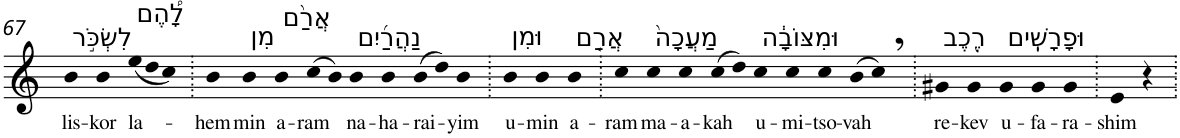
**kern	**text
*part1	*part1
*staff1	*staff1
*I"Piano	*
*I'Pno	*
!!LO:PB:g=z
*clefG2	*
*k[]	*
=67	=67
!LO:TX:a:t=לִשְׂכֹּ֣ר	!
!	!LO:LY:b
4b	lis-
!	!LO:LY:b
4b	-kor
*Xtuplet	*
!LO:TX:a:t=לָ֠הֶם	!
!	!LO:LY:b
(<12ee	la-
12dd	.
12cc)	.
=68.	=68.
!	!LO:LY:b
4b	-hem
!LO:TX:a:t=מִן	!
!	!LO:LY:b
4b	min
!LO:TX:a:t=אֲרַ֨ם	!
!	!LO:LY:b
4b	a-
!	!LO:LY:b
(>8cc	-ram
8b)	.
!LO:TX:a:t=נַהֲרַ֜יִם	!
!	!LO:LY:b
4b	na-
!	!LO:LY:b
4b	-ha-
!	!LO:LY:b
(>8b	-rai-
8dd)	.
!	!LO:LY:b
4b	-yim
=69.	=69.
!LO:TX:a:t=וּמִן	!
!	!LO:LY:b
4b	u-
!	!LO:LY:b
4b	-min
!LO:TX:a:t=אֲרַ֤ם	!
!	!LO:LY:b
4b	a-
=70.	=70.
!	!LO:LY:b
4cc	-ram
!LO:TX:a:t=מַעֲכָה֙	!
!	!LO:LY:b
4cc	ma-
!	!LO:LY:b
4cc	-a-
!	!LO:LY:b
(>8cc	-kah
8dd)	.
!LO:TX:a:t=וּמִצּוֹבָ֔ה	!
!	!LO:LY:b
4cc	u-
!	!LO:LY:b
4cc	-mi-
!	!LO:LY:b
4cc	-tso-
!	!LO:LY:b
(>8b	-vah
8cc,)	.
=71.	=71.
!LO:TX:a:t=רֶ֖כֶב	!
!	!LO:LY:b
4g#X	re-
!	!LO:LY:b
4g#	-kev
!LO:TX:a:t=וּפָרָשִֽׁים	!
!	!LO:LY:b
4g#	u-
!	!LO:LY:b
4g#	-fa-
!	!LO:LY:b
4g#	-ra-
=72.	=72.
!	!LO:LY:b
4e	-shim
4r	.
=.	=.
*-	*-
